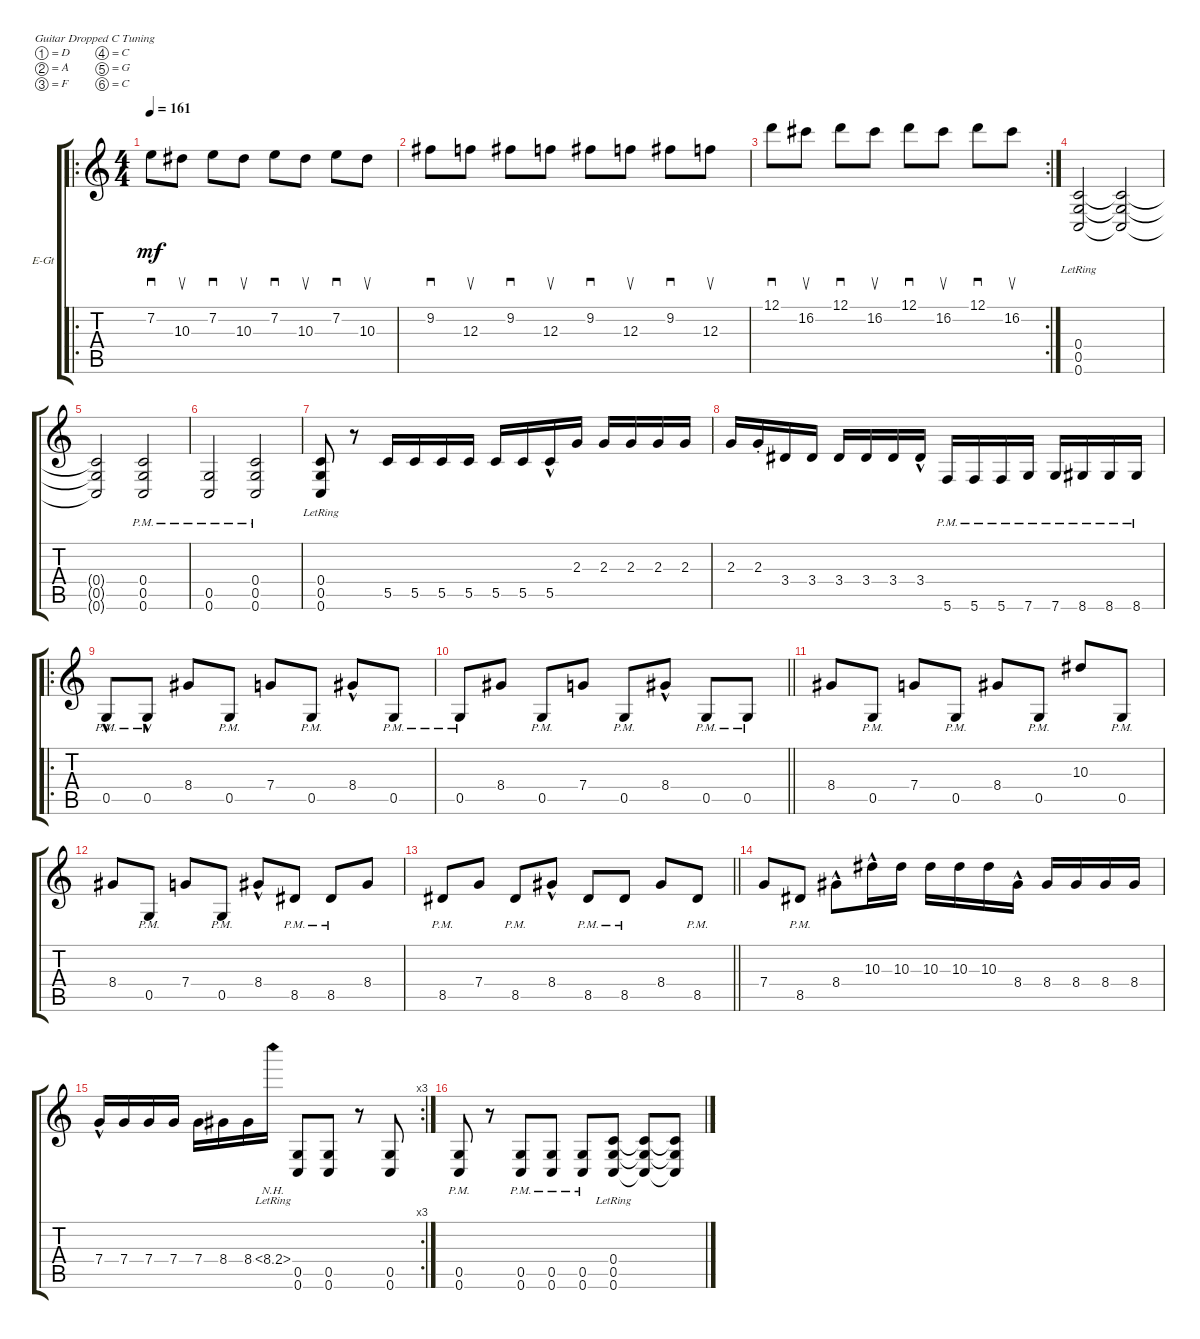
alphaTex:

\bracketExtendMode groupsimilarinstruments
\firstSystemTrackNameOrientation horizontal
\otherSystemsTrackNameOrientation horizontal
\track ("jim" "E-Gt") {instrument distortionguitar}
\staff {score tabs}
\tuning (D4 A3 F3 C3 G2 C2)
\ro
\ts (4 4)
\tempo 161
\clef g2
\ks c
7.2.8{sd dy mf instrument distortionguitar} 10.3.8{su} 7.2.8{sd} 10.3.8{su} 7.2.8{sd} 10.3.8{su} 7.2.8{sd} 10.3.8{su} |
9.2.8{sd} 12.3.8{su} 9.2.8{sd} 12.3.8{su} 9.2.8{sd} 12.3.8{su} 9.2.8{sd} 12.3.8{su} |
\rc 2
12.1.8{sd} 16.2.8{su} 12.1.8{sd} 16.2.8{su} 12.1.8{sd} 16.2.8{su} 12.1.8{sd} 16.2.8{su} |
(0.6{lr} 0.5{lr} 0.4{lr}).2 (0.6{t} 0.5{t} 0.4{t}).2 |
(0.6{t} 0.5{t} 0.4{t}).2 (0.6{pm} 0.5{pm} 0.4{pm}).2 |
(0.6{pm} 0.5{pm}).2 (0.6{pm} 0.5{pm} 0.4).2 |
(0.6{lr} 0.5{lr} 0.4{lr}).8 r.8 5.5.16 5.5.16 5.5.16 5.5.16 5.5.16 5.5.16 5.5{hac}.16 2.3.16 2.3.16 2.3.16 2.3.16 2.3.16 |
2.3.16 2.3{st}.16 3.4.16 3.4.16 3.4.16 3.4.16 3.4.16 3.4{hac}.16 5.6{pm}.16 5.6{pm}.16 5.6{pm}.16 7.6{pm}.16 7.6{pm}.16 8.6{pm}.16 8.6{pm}.16 8.6{pm}.16 |
\ro
0.5{hac pm}.8 0.5{hac pm}.8 8.4.8 0.5{pm}.8 7.4.8 0.5{pm}.8 8.4{hac}.8 0.5{pm}.8 |
\barLineRight lightlight
0.5{pm}.8 8.4.8 0.5{pm}.8 7.4.8 0.5{pm}.8 8.4{hac}.8 0.5{pm}.8 0.5{pm}.8 |
8.4.8 0.5{pm}.8 7.4.8 0.5{pm}.8 8.4.8 0.5{pm}.8 10.3.8 0.5{pm}.8 |
8.4.8 0.5{pm}.8 7.4.8 0.5{pm}.8 8.4{hac}.8 8.5{pm}.8 8.5{pm}.8 8.4.8 |
\barLineRight lightlight
8.5{pm}.8 7.4.8 8.5{pm}.8 8.4{hac}.8 8.5{pm}.8 8.5{pm}.8 8.4.8 8.5{pm}.8 |
7.4.8 8.5{pm}.8 8.4{hac}.8 10.3{hac}.16 10.3.16 10.3.16 10.3.16 10.3.16 8.4{hac}.16 8.4.16 8.4.16 8.4.16 8.4.16 |
\rc 3
7.4{hac}.16 7.4.16 7.4.16 7.4.16 7.4.16 8.4.16 8.4.16 8.4{nh lr}.16 (0.6 0.5).8 (0.5 0.6).8 r.8 (0.6 0.5).8 |
(0.6{pm} 0.5{pm}).8 r.8 (0.5{pm} 0.6{pm}).8 (0.6{pm} 0.5{pm}).8 (0.5{pm} 0.6{pm}).8 (0.6{lr} 0.5{lr} 0.4{lr}).8 (0.6{t} 0.5{t} 0.4{t}).8 (0.6{t} 0.5{t} 0.4{t}).8
